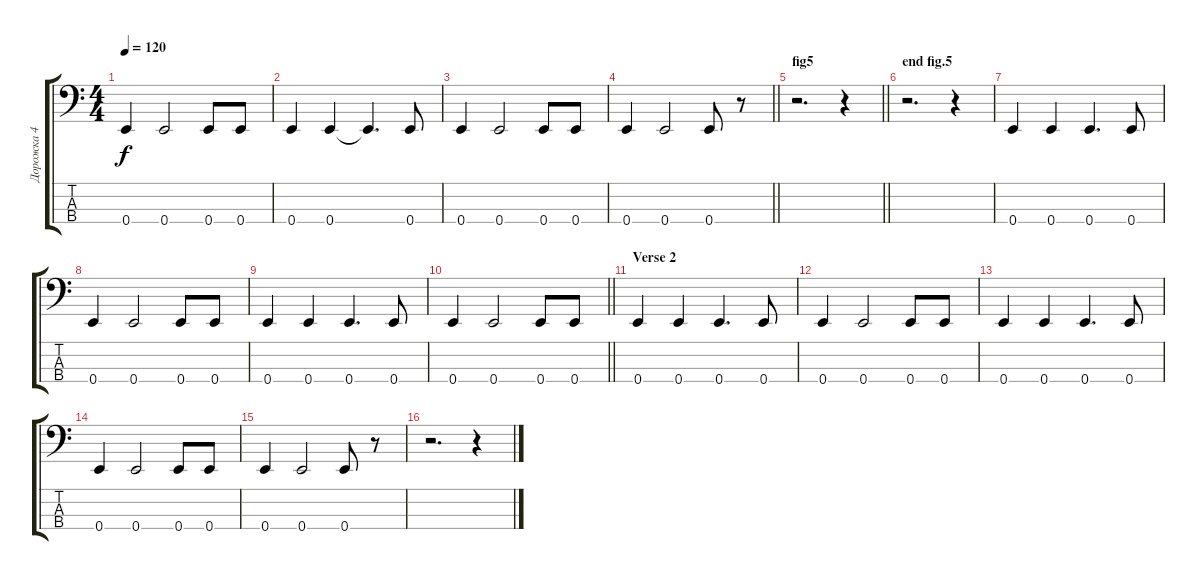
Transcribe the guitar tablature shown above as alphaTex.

\track ("Дорожка 4" "Дорожка 4") {instrument electricbassfinger}
\staff {score tabs}
\tuning (G2 D2 A1 E1) {hide}
\ts (4 4)
\tempo 120
\clef f4
\ks c
0.4.4{dy f} 0.4.2 0.4.8 0.4.8 |
0.4.4 0.4.4 0.4{t}.4{d} 0.4.8 |
0.4.4 0.4.2 0.4.8 0.4.8 |
\barLineRight lightlight
0.4.4 0.4.2 0.4.8 r.8 |
\section ("" "fig5")
\barLineRight lightlight
r.2{d} r.4 |
\section ("" "end fig.5")
r.2{d} r.4 |
0.4.4 0.4.4 0.4.4{d} 0.4.8 |
0.4.4 0.4.2 0.4.8 0.4.8 |
0.4.4 0.4.4 0.4.4{d} 0.4.8 |
\barLineRight lightlight
0.4.4 0.4.2 0.4.8 0.4.8 |
\section ("" "Verse 2")
0.4.4 0.4.4 0.4.4{d} 0.4.8 |
0.4.4 0.4.2 0.4.8 0.4.8 |
0.4.4 0.4.4 0.4.4{d} 0.4.8 |
0.4.4 0.4.2 0.4.8 0.4.8 |
0.4.4 0.4.2 0.4.8 r.8 |
r.2{d} r.4
